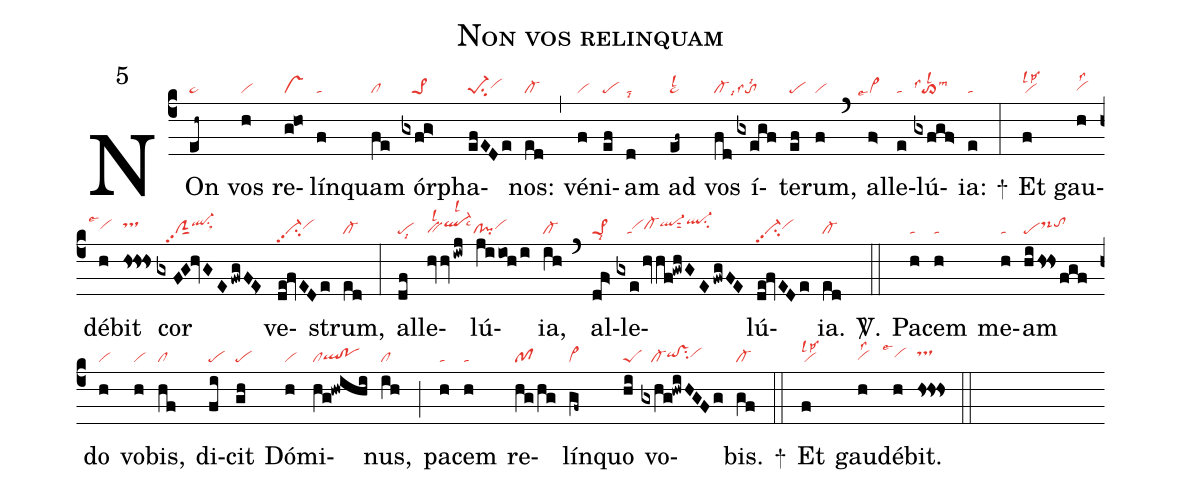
name: Non vos relinquam;
mode: 5;
nabc-lines: 1;
%%
(c4)
NOn(eh~|ta>) vos(h|vi) re(g!ho|vs)lín(f|ta)quam(fe|cl) ór(gxfg>|///pe>1)pha(efEDe|pe-1su2vihh)nos:(ed|cl-) (,)
vé(f|vi)ni(ef|pe)am(d|talsi8) ad(ef~|ta>lsl2) vos(fd|cl-lsi9) í(gxegf|tolss4lsi2)te(ef|pe)rum,(f|vi) (`)
al(f>|```vi>lse7)le(e|ta)lú(gxfgf>|to>lss1lsl2lsm3)ia:(e|ta) +(:)
Et(f|vilsl2lsp2) gau(h|vihglss2)dé(h|```vihhlse1)bit(hs!hs!hs|tshi) cor(gxFG!hvGEfwgFE>|///clSpp2sut1ql-hisu1sux1) ve(de!fvEDe|vi-pp2su2vihh)strum,(ed|cl-) (:)
al(df|pelsi8)le(hvhviwj|bvlsl2ql-hilsl2)lú(jiioh/i|```cl!pilsc1vihh)ia,(ih|cl-) (`)
al(df>|pe>1lsi8)le(gxe/hvhf!gwhGEfwgFE|///tavihhcl-hhql-hisut2ql-hjsu2)lú(de!fvEDe|vi-pp2su2vihh)ia.(ed|cl-) <sp>V/</sp>.(::)
Pa(h|ta)cem(h|ta) me(h|ta)am(hi/hs!hsfgf|peds-hitohi) do(h|vi) vo(h|vi)bis,(hf|cl) di(fi|pe)cit(gh|pe) Dó(h|vi)mi(hg!hwihi|clqlhg!pohg)nus,(ih|cl) (;)
pa(h|ta)cem(h|ta) re(hg/hg|pf)lín(gf~|vi>)quo(hi|peS) vo(gxhg!hwiHGFg|///cl-qihh!vshhsu2vihh)bis.(gf|cl-) +(::)
Et(f|vilsl2lsp2) gau(h|vihglss2)dé(h|```vihhlse1)bit.(hs!hs!hs|tshi) (::)
